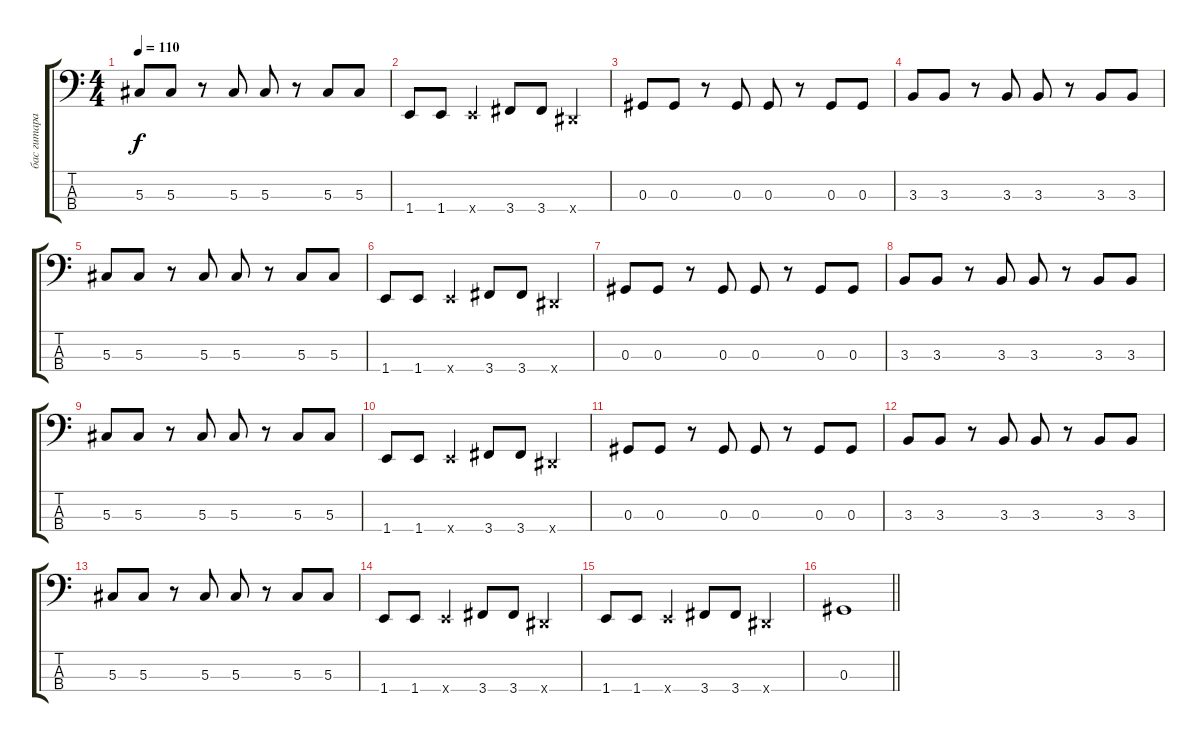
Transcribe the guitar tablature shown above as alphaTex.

\track ("бас гитара" "бас гитара") {instrument electricbassfinger}
\staff {score tabs}
\tuning (Gb2 Db2 Ab1 Eb1) {hide}
\ts (4 4)
\tempo 110
\clef f4
\ks c
5.3.8{dy f} 5.3.8 r.8 5.3.8 5.3.8 r.8 5.3.8 5.3.8 |
1.4.8 1.4.8 1.4{x}.4 3.4.8 3.4.8 0.4{x}.4 |
0.3.8 0.3.8 r.8 0.3.8 0.3.8 r.8 0.3.8 0.3.8 |
3.3.8 3.3.8 r.8 3.3.8 3.3.8 r.8 3.3.8 3.3.8 |
5.3.8 5.3.8 r.8 5.3.8 5.3.8 r.8 5.3.8 5.3.8 |
1.4.8 1.4.8 1.4{x}.4 3.4.8 3.4.8 0.4{x}.4 |
0.3.8 0.3.8 r.8 0.3.8 0.3.8 r.8 0.3.8 0.3.8 |
3.3.8 3.3.8 r.8 3.3.8 3.3.8 r.8 3.3.8 3.3.8 |
5.3.8 5.3.8 r.8 5.3.8 5.3.8 r.8 5.3.8 5.3.8 |
1.4.8 1.4.8 1.4{x}.4 3.4.8 3.4.8 0.4{x}.4 |
0.3.8 0.3.8 r.8 0.3.8 0.3.8 r.8 0.3.8 0.3.8 |
3.3.8 3.3.8 r.8 3.3.8 3.3.8 r.8 3.3.8 3.3.8 |
5.3.8 5.3.8 r.8 5.3.8 5.3.8 r.8 5.3.8 5.3.8 |
1.4.8 1.4.8 1.4{x}.4 3.4.8 3.4.8 0.4{x}.4 |
1.4.8 1.4.8 1.4{x}.4 3.4.8 3.4.8 0.4{x}.4 |
\barLineRight lightlight
0.3.1
